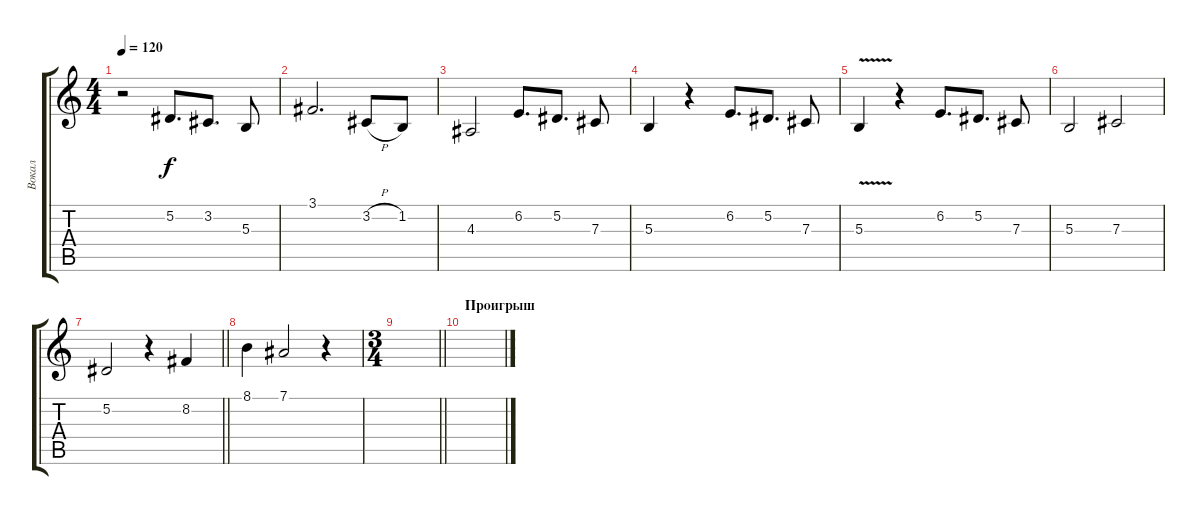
\track ("Вокал" "Вокал") {instrument tenorsax}
\staff {score tabs}
\tuning (Eb4 Bb3 Gb3 Db3 Ab2 Eb2) {hide}
\ts (4 4)
\tempo 120
\clef g2
\ks c
r.2{dy f} 5.2.8{d} 3.2.8{d} 5.3.8 |
3.1.2{d} 3.2{h}.8 1.2.8 |
4.3.2 6.2.8{d} 5.2.8{d} 7.3.8 |
5.3.4 r.4 6.2.8{d} 5.2.8{d} 7.3.8 |
5.3{v}.4 r.4 6.2.8{d} 5.2.8{d} 7.3.8 |
5.3.2 7.3.2 |
\barLineRight lightlight
5.2.2 r.4 8.2.4 |
8.1.4 7.1.2 r.4 |
\ts (3 4)
\barLineRight lightlight
|
\section ("" "Проигрыш")
